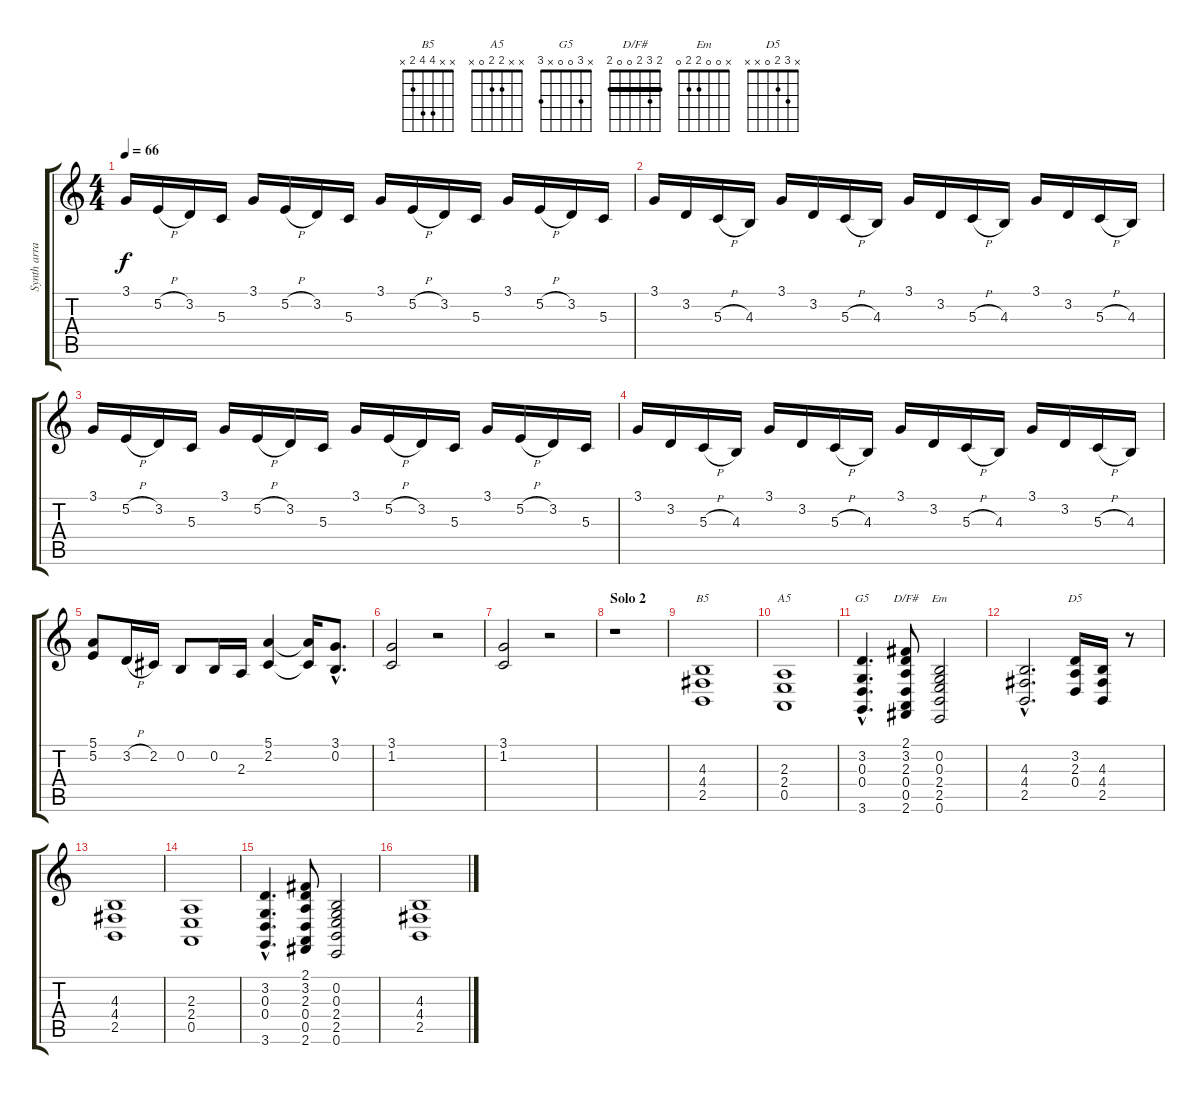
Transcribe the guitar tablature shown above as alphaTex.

\track ("Synth arranged for guitar" "Synth arra") {instrument stringensemble1}
\staff {score tabs}
\tuning (E4 B3 G3 D3 A2 E2) {hide}
\chord ("B5" x x 4 4 2 x)
\chord ("A5" x x 2 2 0 x)
\chord ("G5" x 3 0 0 x 3)
\chord ("D/F#" 2 3 2 0 0 2) {barre 2}
\chord ("Em" x 0 0 2 2 0)
\chord ("D5" x 3 2 0 x x)
\ts (4 4)
\tempo 66
\clef g2
\ks c
3.1.16{dy f} 5.2{h}.16 3.2.16 5.3.16 3.1.16 5.2{h}.16 3.2.16 5.3.16 3.1.16 5.2{h}.16 3.2.16 5.3.16 3.1.16 5.2{h}.16 3.2.16 5.3.16 |
3.1.16 3.2.16 5.3{h}.16 4.3.16 3.1.16 3.2.16 5.3{h}.16 4.3.16 3.1.16 3.2.16 5.3{h}.16 4.3.16 3.1.16 3.2.16 5.3{h}.16 4.3.16 |
3.1.16 5.2{h}.16 3.2.16 5.3.16 3.1.16 5.2{h}.16 3.2.16 5.3.16 3.1.16 5.2{h}.16 3.2.16 5.3.16 3.1.16 5.2{h}.16 3.2.16 5.3.16 |
3.1.16 3.2.16 5.3{h}.16 4.3.16 3.1.16 3.2.16 5.3{h}.16 4.3.16 3.1.16 3.2.16 5.3{h}.16 4.3.16 3.1.16 3.2.16 5.3{h}.16 4.3.16 |
(5.1 5.2).8 3.2{h}.16 2.2.16 0.2.8 0.2.16 2.3.16 (5.1 2.2).4 (5.1{t} 2.2{t}).16 (3.1{hac} 0.2{hac}).8{d} |
(3.1 1.2).2 r.2 |
(3.1 1.2).2 r.2 |
\section ("" "Solo 2")
r.1 |
(4.3 4.4 2.5).1{ch "B5"} |
(2.3 2.4 0.5).1{ch "A5"} |
(3.2{hac} 0.3{hac} 0.4{hac} 3.6{hac}).4{d ch "G5"} (2.1 3.2 2.3 0.4 0.5 2.6).8{ch "D/F#"} (0.2 0.3 2.4 2.5 0.6).2{ch "Em"} |
(4.3{hac} 4.4{hac} 2.5{hac}).2{d} (3.2 2.3 0.4).16{ch "D5"} (4.3 4.4 2.5).16 r.8 |
(4.3 4.4 2.5).1 |
(2.3 2.4 0.5).1 |
(3.2{hac} 0.3{hac} 0.4{hac} 3.6{hac}).4{d} (2.1 3.2 2.3 0.4 0.5 2.6).8 (0.2 0.3 2.4 2.5 0.6).2 |
(4.3 4.4 2.5).1
